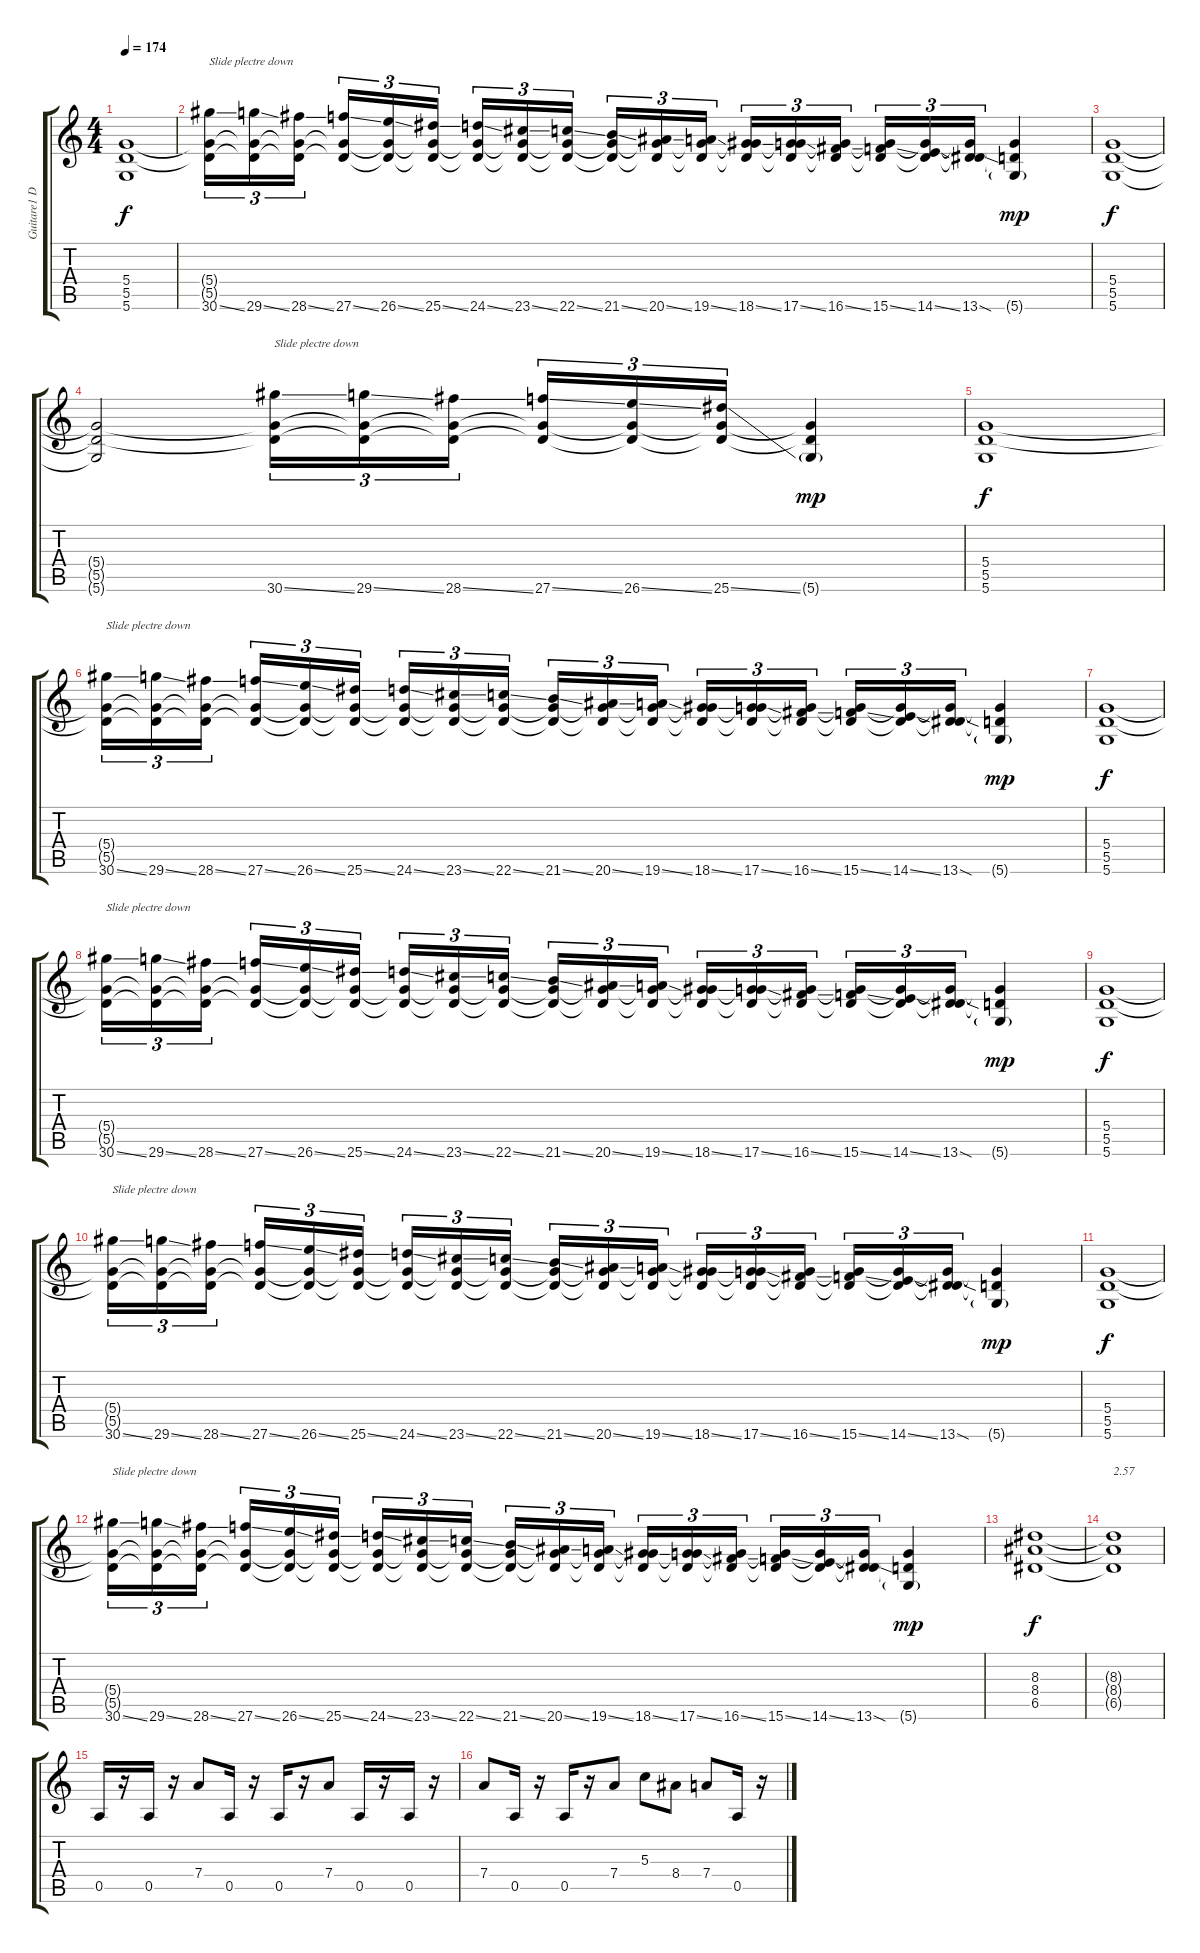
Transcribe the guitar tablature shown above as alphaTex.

\track ("Guitare1 Dr-D " "Guitare1 D") {instrument distortionguitar}
\staff {score tabs}
\tuning (E4 B3 G3 D3 A2 D2) {hide}
\ts (4 4)
\tempo 174
\clef g2
\ks c
(5.4 5.5 5.6).1{dy f} |
(5.4{t} 5.5{t} 30.6{ss}).16{tu (3 2) txt "Slide plectre down" instrument guitarfretnoise} (5.4{t} 5.5{t} 29.6{ss}).16{tu (3 2)} (5.4{t} 5.5{t} 28.6{ss}).16{tu (3 2)} (5.4{t} 5.5{t} 27.6{ss}).16{tu (3 2)} (5.4{t} 5.5{t} 26.6{ss}).16{tu (3 2)} (5.4{t} 5.5{t} 25.6{ss}).16{tu (3 2)} (5.4{t} 5.5{t} 24.6{ss}).16{tu (3 2)} (5.4{t} 5.5{t} 23.6{ss}).16{tu (3 2)} (5.4{t} 5.5{t} 22.6{ss}).16{tu (3 2)} (5.4{t} 5.5{t} 21.6{ss}).16{tu (3 2)} (5.4{t} 5.5{t} 20.6{ss}).16{tu (3 2)} (5.4{t} 5.5{t} 19.6{ss}).16{tu (3 2)} (5.4{t} 5.5{t} 18.6{ss}).16{tu (3 2)} (5.4{t} 5.5{t} 17.6{ss}).16{tu (3 2)} (5.4{t} 5.5{t} 16.6{ss}).16{tu (3 2)} (5.4{t} 5.5{t} 15.6{ss}).16{tu (3 2)} (5.4{t} 5.5{t} 14.6{ss}).16{tu (3 2)} (5.4{t} 5.5{t} 13.6{sod}).16{tu (3 2)} (5.4{t} 5.5{t} 5.6{g}).4{dy mp instrument distortionguitar} |
(5.4 5.5 5.6).1{dy f} |
(5.4{t} 5.5{t} 5.6{t}).2 (5.4{t} 5.5{t} 30.6{ss}).16{tu (3 2) txt "Slide plectre down" instrument guitarfretnoise} (5.4{t} 5.5{t} 29.6{ss}).16{tu (3 2)} (5.4{t} 5.5{t} 28.6{ss}).16{tu (3 2)} (5.4{t} 5.5{t} 27.6{ss}).16{tu (3 2)} (5.4{t} 5.5{t} 26.6{ss}).16{tu (3 2)} (5.4{t} 5.5{t} 25.6{ss}).16{tu (3 2)} (5.4{t} 5.5{t} 5.6{g}).4{dy mp instrument distortionguitar} |
(5.4 5.5 5.6).1{dy f} |
(5.4{t} 5.5{t} 30.6{ss}).16{tu (3 2) txt "Slide plectre down" instrument guitarfretnoise} (5.4{t} 5.5{t} 29.6{ss}).16{tu (3 2)} (5.4{t} 5.5{t} 28.6{ss}).16{tu (3 2)} (5.4{t} 5.5{t} 27.6{ss}).16{tu (3 2)} (5.4{t} 5.5{t} 26.6{ss}).16{tu (3 2)} (5.4{t} 5.5{t} 25.6{ss}).16{tu (3 2)} (5.4{t} 5.5{t} 24.6{ss}).16{tu (3 2)} (5.4{t} 5.5{t} 23.6{ss}).16{tu (3 2)} (5.4{t} 5.5{t} 22.6{ss}).16{tu (3 2)} (5.4{t} 5.5{t} 21.6{ss}).16{tu (3 2)} (5.4{t} 5.5{t} 20.6{ss}).16{tu (3 2)} (5.4{t} 5.5{t} 19.6{ss}).16{tu (3 2)} (5.4{t} 5.5{t} 18.6{ss}).16{tu (3 2)} (5.4{t} 5.5{t} 17.6{ss}).16{tu (3 2)} (5.4{t} 5.5{t} 16.6{ss}).16{tu (3 2)} (5.4{t} 5.5{t} 15.6{ss}).16{tu (3 2)} (5.4{t} 5.5{t} 14.6{ss}).16{tu (3 2)} (5.4{t} 5.5{t} 13.6{sod}).16{tu (3 2)} (5.4{t} 5.5{t} 5.6{g}).4{dy mp instrument distortionguitar} |
(5.4 5.5 5.6).1{dy f} |
(5.4{t} 5.5{t} 30.6{ss}).16{tu (3 2) txt "Slide plectre down" instrument guitarfretnoise} (5.4{t} 5.5{t} 29.6{ss}).16{tu (3 2)} (5.4{t} 5.5{t} 28.6{ss}).16{tu (3 2)} (5.4{t} 5.5{t} 27.6{ss}).16{tu (3 2)} (5.4{t} 5.5{t} 26.6{ss}).16{tu (3 2)} (5.4{t} 5.5{t} 25.6{ss}).16{tu (3 2)} (5.4{t} 5.5{t} 24.6{ss}).16{tu (3 2)} (5.4{t} 5.5{t} 23.6{ss}).16{tu (3 2)} (5.4{t} 5.5{t} 22.6{ss}).16{tu (3 2)} (5.4{t} 5.5{t} 21.6{ss}).16{tu (3 2)} (5.4{t} 5.5{t} 20.6{ss}).16{tu (3 2)} (5.4{t} 5.5{t} 19.6{ss}).16{tu (3 2)} (5.4{t} 5.5{t} 18.6{ss}).16{tu (3 2)} (5.4{t} 5.5{t} 17.6{ss}).16{tu (3 2)} (5.4{t} 5.5{t} 16.6{ss}).16{tu (3 2)} (5.4{t} 5.5{t} 15.6{ss}).16{tu (3 2)} (5.4{t} 5.5{t} 14.6{ss}).16{tu (3 2)} (5.4{t} 5.5{t} 13.6{sod}).16{tu (3 2)} (5.4{t} 5.5{t} 5.6{g}).4{dy mp instrument distortionguitar} |
(5.4 5.5 5.6).1{dy f} |
(5.4{t} 5.5{t} 30.6{ss}).16{tu (3 2) txt "Slide plectre down" instrument guitarfretnoise} (5.4{t} 5.5{t} 29.6{ss}).16{tu (3 2)} (5.4{t} 5.5{t} 28.6{ss}).16{tu (3 2)} (5.4{t} 5.5{t} 27.6{ss}).16{tu (3 2)} (5.4{t} 5.5{t} 26.6{ss}).16{tu (3 2)} (5.4{t} 5.5{t} 25.6{ss}).16{tu (3 2)} (5.4{t} 5.5{t} 24.6{ss}).16{tu (3 2)} (5.4{t} 5.5{t} 23.6{ss}).16{tu (3 2)} (5.4{t} 5.5{t} 22.6{ss}).16{tu (3 2)} (5.4{t} 5.5{t} 21.6{ss}).16{tu (3 2)} (5.4{t} 5.5{t} 20.6{ss}).16{tu (3 2)} (5.4{t} 5.5{t} 19.6{ss}).16{tu (3 2)} (5.4{t} 5.5{t} 18.6{ss}).16{tu (3 2)} (5.4{t} 5.5{t} 17.6{ss}).16{tu (3 2)} (5.4{t} 5.5{t} 16.6{ss}).16{tu (3 2)} (5.4{t} 5.5{t} 15.6{ss}).16{tu (3 2)} (5.4{t} 5.5{t} 14.6{ss}).16{tu (3 2)} (5.4{t} 5.5{t} 13.6{sod}).16{tu (3 2)} (5.4{t} 5.5{t} 5.6{g}).4{dy mp instrument distortionguitar} |
(5.4 5.5 5.6).1{dy f} |
(5.4{t} 5.5{t} 30.6{ss}).16{tu (3 2) txt "Slide plectre down" instrument guitarfretnoise} (5.4{t} 5.5{t} 29.6{ss}).16{tu (3 2)} (5.4{t} 5.5{t} 28.6{ss}).16{tu (3 2)} (5.4{t} 5.5{t} 27.6{ss}).16{tu (3 2)} (5.4{t} 5.5{t} 26.6{ss}).16{tu (3 2)} (5.4{t} 5.5{t} 25.6{ss}).16{tu (3 2)} (5.4{t} 5.5{t} 24.6{ss}).16{tu (3 2)} (5.4{t} 5.5{t} 23.6{ss}).16{tu (3 2)} (5.4{t} 5.5{t} 22.6{ss}).16{tu (3 2)} (5.4{t} 5.5{t} 21.6{ss}).16{tu (3 2)} (5.4{t} 5.5{t} 20.6{ss}).16{tu (3 2)} (5.4{t} 5.5{t} 19.6{ss}).16{tu (3 2)} (5.4{t} 5.5{t} 18.6{ss}).16{tu (3 2)} (5.4{t} 5.5{t} 17.6{ss}).16{tu (3 2)} (5.4{t} 5.5{t} 16.6{ss}).16{tu (3 2)} (5.4{t} 5.5{t} 15.6{ss}).16{tu (3 2)} (5.4{t} 5.5{t} 14.6{ss}).16{tu (3 2)} (5.4{t} 5.5{t} 13.6{sod}).16{tu (3 2)} (5.4{t} 5.5{t} 5.6{g}).4{dy mp instrument distortionguitar} |
(8.3 8.4 6.5).1{dy f} |
(8.3{t} 8.4{t} 6.5{t}).1{txt "2.57"} |
0.5.16 r.16 0.5.16 r.16 7.4.8 0.5.16 r.16 0.5.16 r.16 7.4.8 0.5.16 r.16 0.5.16 r.16 |
7.4.8 0.5.16 r.16 0.5.16 r.16 7.4.8 5.3.8 8.4.8 7.4.8 0.5.16 r.16
